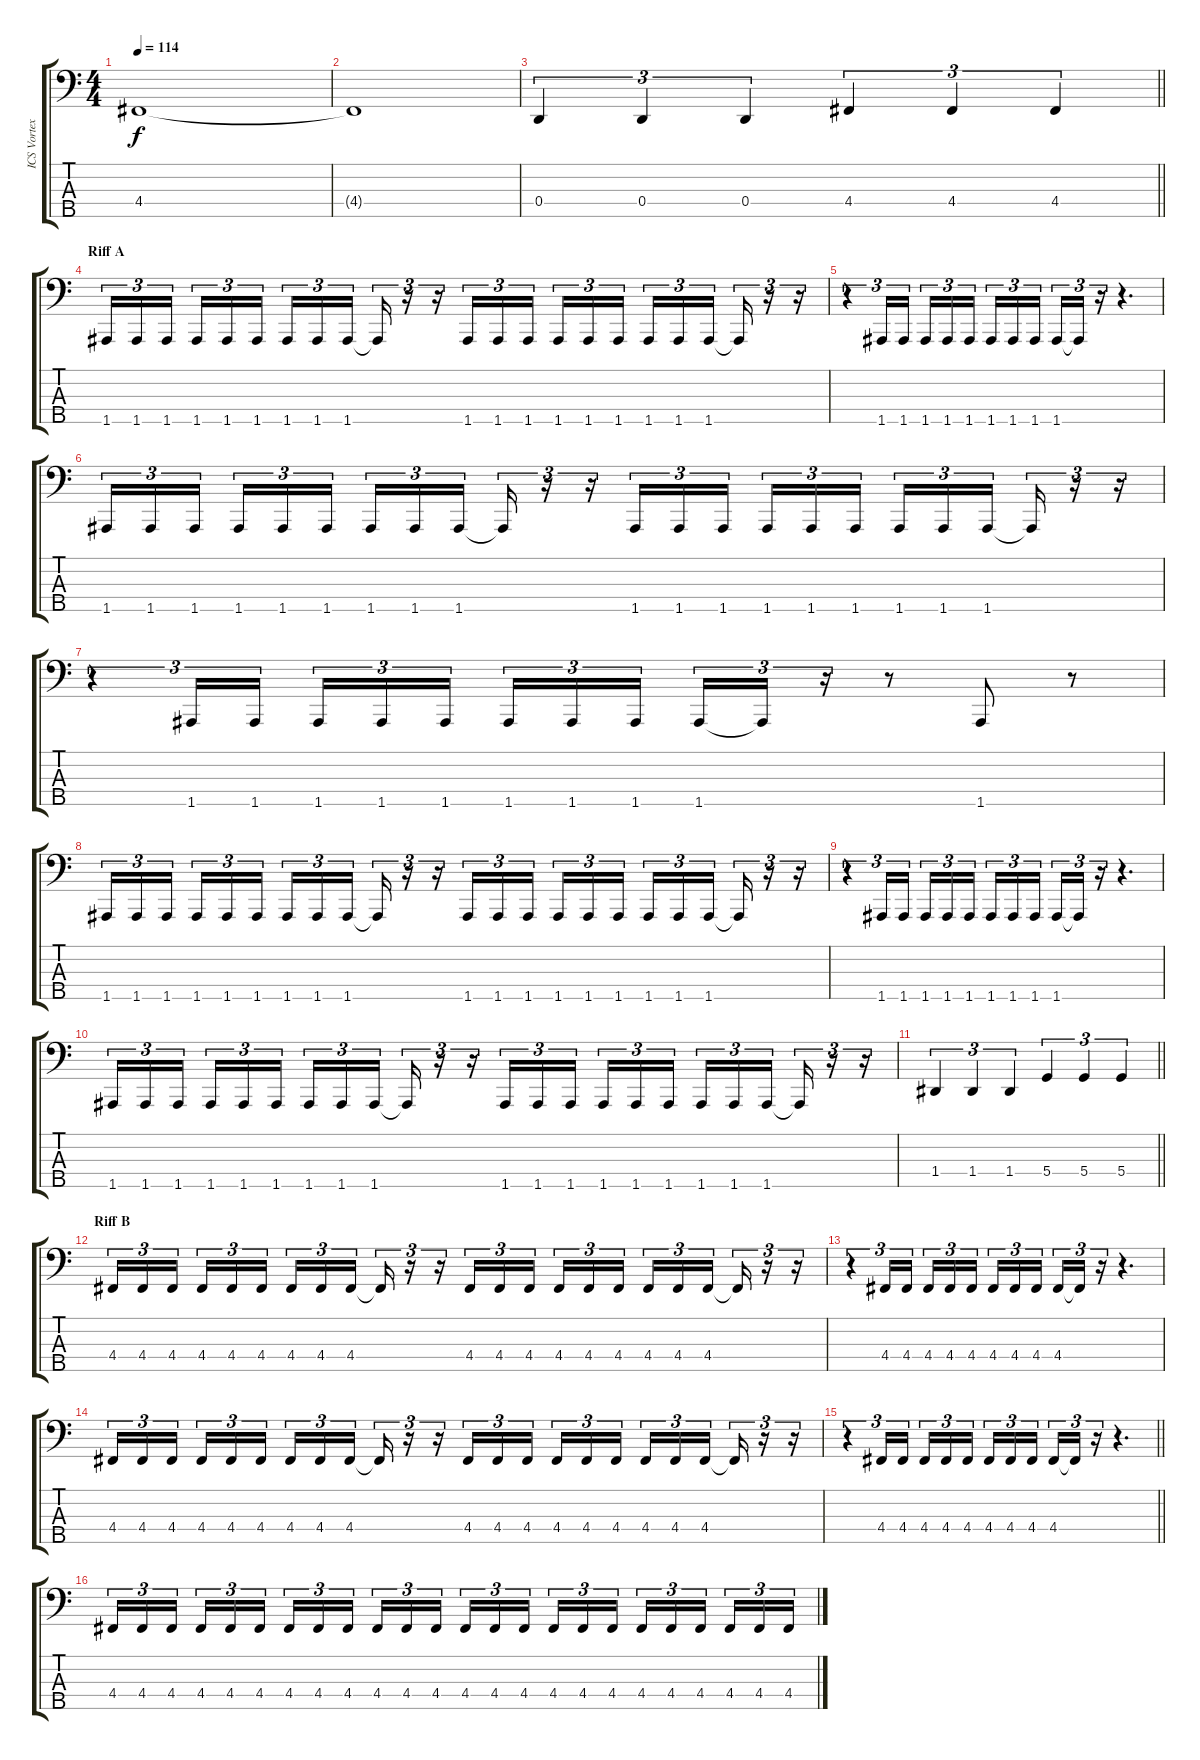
\track ("ICS Vortex" "ICS Vortex") {instrument electricbassfinger}
\staff {score tabs}
\tuning (F2 C2 G1 D1 A0) {hide}
\ts (4 4)
\tempo 114
\clef f4
\ks c
4.4{t}.1{dy f} |
4.4{t}.1 |
\barLineRight lightlight
0.4.4{tu (3 2)} 0.4.4{tu (3 2)} 0.4.4{tu (3 2)} 4.4.4{tu (3 2)} 4.4.4{tu (3 2)} 4.4.4{tu (3 2)} |
\section ("" "Riff A")
1.5.16{tu (3 2)} 1.5.16{tu (3 2)} 1.5.16{tu (3 2) beam splitsecondary} 1.5.16{tu (3 2)} 1.5.16{tu (3 2)} 1.5.16{tu (3 2)} 1.5.16{tu (3 2)} 1.5.16{tu (3 2)} 1.5.16{tu (3 2) beam splitsecondary} 1.5{t}.16{tu (3 2)} r.16{tu (3 2)} r.16{tu (3 2)} 1.5.16{tu (3 2)} 1.5.16{tu (3 2)} 1.5.16{tu (3 2) beam splitsecondary} 1.5.16{tu (3 2)} 1.5.16{tu (3 2)} 1.5.16{tu (3 2)} 1.5.16{tu (3 2)} 1.5.16{tu (3 2)} 1.5.16{tu (3 2) beam splitsecondary} 1.5{t}.16{tu (3 2)} r.16{tu (3 2)} r.16{tu (3 2)} |
r.4{tu (3 2)} 1.5.16{tu (3 2)} 1.5.16{tu (3 2)} 1.5.16{tu (3 2)} 1.5.16{tu (3 2)} 1.5.16{tu (3 2) beam splitsecondary} 1.5.16{tu (3 2)} 1.5.16{tu (3 2)} 1.5.16{tu (3 2)} 1.5.16{tu (3 2)} 1.5{t}.16{tu (3 2)} r.16{tu (3 2)} r.4{d} |
1.5.16{tu (3 2)} 1.5.16{tu (3 2)} 1.5.16{tu (3 2) beam splitsecondary} 1.5.16{tu (3 2)} 1.5.16{tu (3 2)} 1.5.16{tu (3 2)} 1.5.16{tu (3 2)} 1.5.16{tu (3 2)} 1.5.16{tu (3 2) beam splitsecondary} 1.5{t}.16{tu (3 2)} r.16{tu (3 2)} r.16{tu (3 2)} 1.5.16{tu (3 2)} 1.5.16{tu (3 2)} 1.5.16{tu (3 2) beam splitsecondary} 1.5.16{tu (3 2)} 1.5.16{tu (3 2)} 1.5.16{tu (3 2)} 1.5.16{tu (3 2)} 1.5.16{tu (3 2)} 1.5.16{tu (3 2) beam splitsecondary} 1.5{t}.16{tu (3 2)} r.16{tu (3 2)} r.16{tu (3 2)} |
r.4{tu (3 2)} 1.5.16{tu (3 2)} 1.5.16{tu (3 2)} 1.5.16{tu (3 2)} 1.5.16{tu (3 2)} 1.5.16{tu (3 2) beam splitsecondary} 1.5.16{tu (3 2)} 1.5.16{tu (3 2)} 1.5.16{tu (3 2)} 1.5.16{tu (3 2)} 1.5{t}.16{tu (3 2)} r.16{tu (3 2)} r.8 1.5.8 r.8 |
1.5.16{tu (3 2)} 1.5.16{tu (3 2)} 1.5.16{tu (3 2) beam splitsecondary} 1.5.16{tu (3 2)} 1.5.16{tu (3 2)} 1.5.16{tu (3 2)} 1.5.16{tu (3 2)} 1.5.16{tu (3 2)} 1.5.16{tu (3 2) beam splitsecondary} 1.5{t}.16{tu (3 2)} r.16{tu (3 2)} r.16{tu (3 2)} 1.5.16{tu (3 2)} 1.5.16{tu (3 2)} 1.5.16{tu (3 2) beam splitsecondary} 1.5.16{tu (3 2)} 1.5.16{tu (3 2)} 1.5.16{tu (3 2)} 1.5.16{tu (3 2)} 1.5.16{tu (3 2)} 1.5.16{tu (3 2) beam splitsecondary} 1.5{t}.16{tu (3 2)} r.16{tu (3 2)} r.16{tu (3 2)} |
r.4{tu (3 2)} 1.5.16{tu (3 2)} 1.5.16{tu (3 2)} 1.5.16{tu (3 2)} 1.5.16{tu (3 2)} 1.5.16{tu (3 2) beam splitsecondary} 1.5.16{tu (3 2)} 1.5.16{tu (3 2)} 1.5.16{tu (3 2)} 1.5.16{tu (3 2)} 1.5{t}.16{tu (3 2)} r.16{tu (3 2)} r.4{d} |
1.5.16{tu (3 2)} 1.5.16{tu (3 2)} 1.5.16{tu (3 2) beam splitsecondary} 1.5.16{tu (3 2)} 1.5.16{tu (3 2)} 1.5.16{tu (3 2)} 1.5.16{tu (3 2)} 1.5.16{tu (3 2)} 1.5.16{tu (3 2) beam splitsecondary} 1.5{t}.16{tu (3 2)} r.16{tu (3 2)} r.16{tu (3 2)} 1.5.16{tu (3 2)} 1.5.16{tu (3 2)} 1.5.16{tu (3 2) beam splitsecondary} 1.5.16{tu (3 2)} 1.5.16{tu (3 2)} 1.5.16{tu (3 2)} 1.5.16{tu (3 2)} 1.5.16{tu (3 2)} 1.5.16{tu (3 2) beam splitsecondary} 1.5{t}.16{tu (3 2)} r.16{tu (3 2)} r.16{tu (3 2)} |
\barLineRight lightlight
1.4.4{tu (3 2)} 1.4.4{tu (3 2)} 1.4.4{tu (3 2)} 5.4.4{tu (3 2)} 5.4.4{tu (3 2)} 5.4.4{tu (3 2)} |
\section ("" "Riff B")
4.4.16{tu (3 2)} 4.4.16{tu (3 2)} 4.4.16{tu (3 2) beam splitsecondary} 4.4.16{tu (3 2)} 4.4.16{tu (3 2)} 4.4.16{tu (3 2)} 4.4.16{tu (3 2)} 4.4.16{tu (3 2)} 4.4.16{tu (3 2) beam splitsecondary} 4.4{t}.16{tu (3 2)} r.16{tu (3 2)} r.16{tu (3 2)} 4.4.16{tu (3 2)} 4.4.16{tu (3 2)} 4.4.16{tu (3 2) beam splitsecondary} 4.4.16{tu (3 2)} 4.4.16{tu (3 2)} 4.4.16{tu (3 2)} 4.4.16{tu (3 2)} 4.4.16{tu (3 2)} 4.4.16{tu (3 2) beam splitsecondary} 4.4{t}.16{tu (3 2)} r.16{tu (3 2)} r.16{tu (3 2)} |
r.4{tu (3 2)} 4.4.16{tu (3 2)} 4.4.16{tu (3 2)} 4.4.16{tu (3 2)} 4.4.16{tu (3 2)} 4.4.16{tu (3 2) beam splitsecondary} 4.4.16{tu (3 2)} 4.4.16{tu (3 2)} 4.4.16{tu (3 2)} 4.4.16{tu (3 2)} 4.4{t}.16{tu (3 2)} r.16{tu (3 2)} r.4{d} |
4.4.16{tu (3 2)} 4.4.16{tu (3 2)} 4.4.16{tu (3 2) beam splitsecondary} 4.4.16{tu (3 2)} 4.4.16{tu (3 2)} 4.4.16{tu (3 2)} 4.4.16{tu (3 2)} 4.4.16{tu (3 2)} 4.4.16{tu (3 2) beam splitsecondary} 4.4{t}.16{tu (3 2)} r.16{tu (3 2)} r.16{tu (3 2)} 4.4.16{tu (3 2)} 4.4.16{tu (3 2)} 4.4.16{tu (3 2) beam splitsecondary} 4.4.16{tu (3 2)} 4.4.16{tu (3 2)} 4.4.16{tu (3 2)} 4.4.16{tu (3 2)} 4.4.16{tu (3 2)} 4.4.16{tu (3 2) beam splitsecondary} 4.4{t}.16{tu (3 2)} r.16{tu (3 2)} r.16{tu (3 2)} |
\barLineRight lightlight
r.4{tu (3 2)} 4.4.16{tu (3 2)} 4.4.16{tu (3 2)} 4.4.16{tu (3 2)} 4.4.16{tu (3 2)} 4.4.16{tu (3 2) beam splitsecondary} 4.4.16{tu (3 2)} 4.4.16{tu (3 2)} 4.4.16{tu (3 2)} 4.4.16{tu (3 2)} 4.4{t}.16{tu (3 2)} r.16{tu (3 2)} r.4{d} |
\section ("" "")
4.4.16{tu (3 2)} 4.4.16{tu (3 2)} 4.4.16{tu (3 2) beam splitsecondary} 4.4.16{tu (3 2)} 4.4.16{tu (3 2)} 4.4.16{tu (3 2)} 4.4.16{tu (3 2)} 4.4.16{tu (3 2)} 4.4.16{tu (3 2) beam splitsecondary} 4.4.16{tu (3 2)} 4.4.16{tu (3 2)} 4.4.16{tu (3 2)} 4.4.16{tu (3 2)} 4.4.16{tu (3 2)} 4.4.16{tu (3 2) beam splitsecondary} 4.4.16{tu (3 2)} 4.4.16{tu (3 2)} 4.4.16{tu (3 2)} 4.4.16{tu (3 2)} 4.4.16{tu (3 2)} 4.4.16{tu (3 2) beam splitsecondary} 4.4.16{tu (3 2)} 4.4.16{tu (3 2)} 4.4.16{tu (3 2)}
